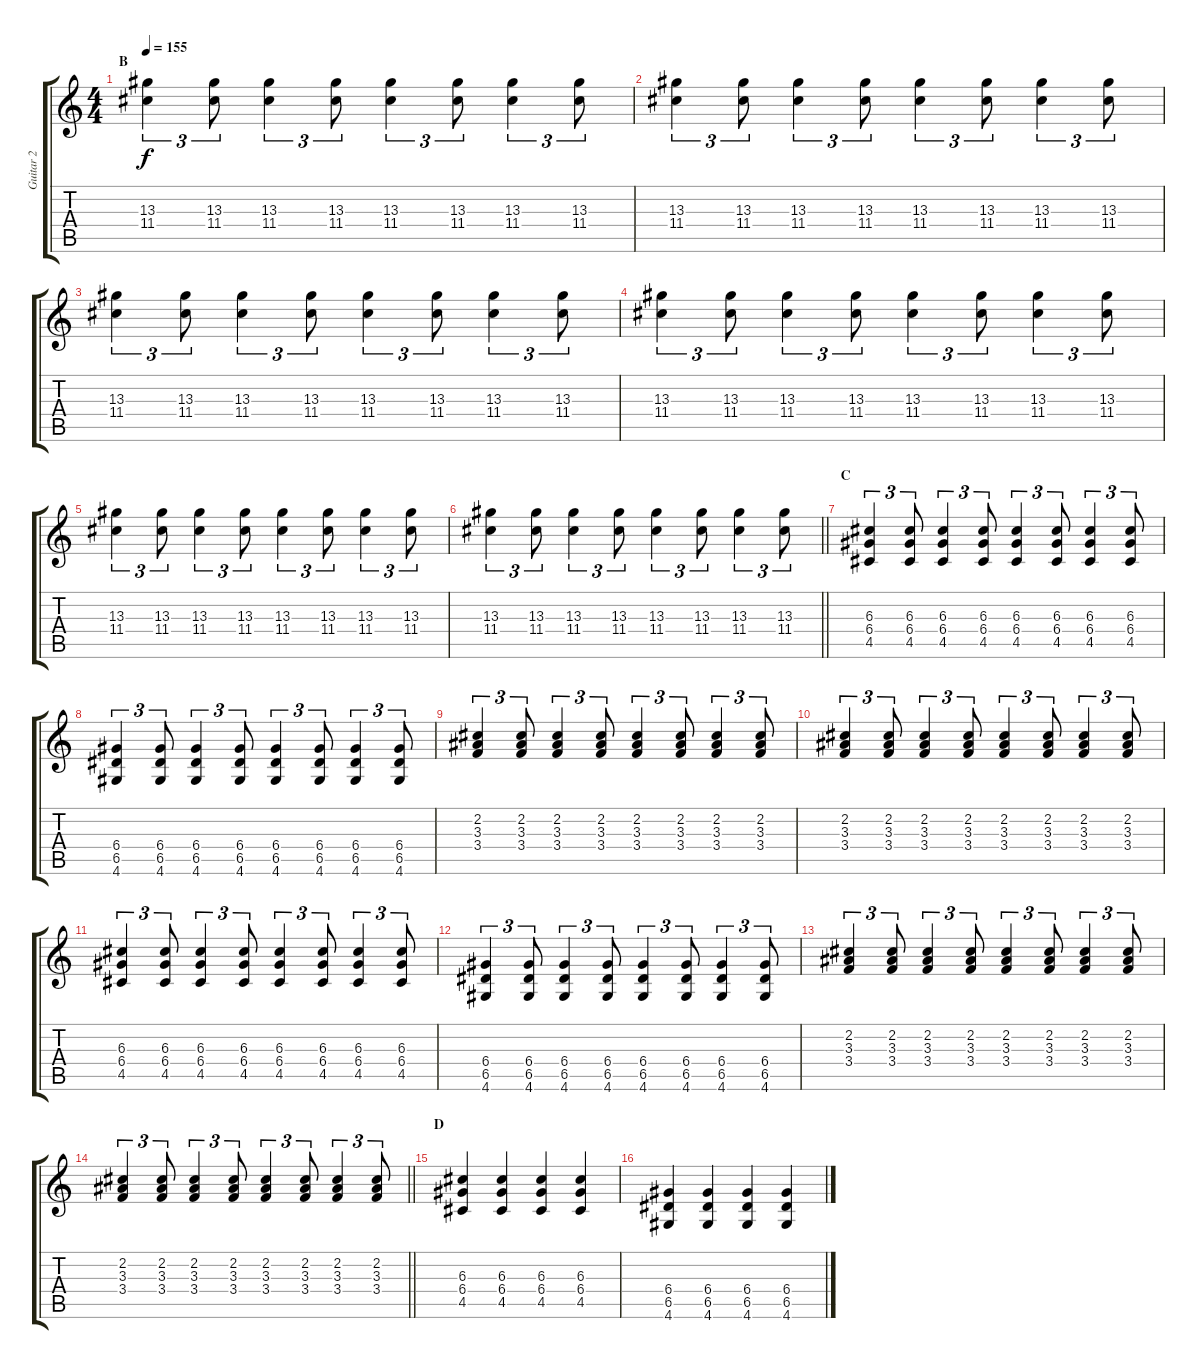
\track ("Guitar 2" "Guitar 2") {instrument overdrivenguitar}
\staff {score tabs}
\tuning (E4 B3 G3 D3 A2 E2) {hide}
\ts (4 4)
\section ("" "B")
\tempo 155
\clef g2
\ks c
(13.3 11.4).4{tu (3 2) dy f} (13.3 11.4).8{tu (3 2)} (13.3 11.4).4{tu (3 2)} (13.3 11.4).8{tu (3 2)} (13.3 11.4).4{tu (3 2)} (13.3 11.4).8{tu (3 2)} (13.3 11.4).4{tu (3 2)} (13.3 11.4).8{tu (3 2)} |
(13.3 11.4).4{tu (3 2)} (13.3 11.4).8{tu (3 2)} (13.3 11.4).4{tu (3 2)} (13.3 11.4).8{tu (3 2)} (13.3 11.4).4{tu (3 2)} (13.3 11.4).8{tu (3 2)} (13.3 11.4).4{tu (3 2)} (13.3 11.4).8{tu (3 2)} |
(13.3 11.4).4{tu (3 2)} (13.3 11.4).8{tu (3 2)} (13.3 11.4).4{tu (3 2)} (13.3 11.4).8{tu (3 2)} (13.3 11.4).4{tu (3 2)} (13.3 11.4).8{tu (3 2)} (13.3 11.4).4{tu (3 2)} (13.3 11.4).8{tu (3 2)} |
(13.3 11.4).4{tu (3 2)} (13.3 11.4).8{tu (3 2)} (13.3 11.4).4{tu (3 2)} (13.3 11.4).8{tu (3 2)} (13.3 11.4).4{tu (3 2)} (13.3 11.4).8{tu (3 2)} (13.3 11.4).4{tu (3 2)} (13.3 11.4).8{tu (3 2)} |
(13.3 11.4).4{tu (3 2)} (13.3 11.4).8{tu (3 2)} (13.3 11.4).4{tu (3 2)} (13.3 11.4).8{tu (3 2)} (13.3 11.4).4{tu (3 2)} (13.3 11.4).8{tu (3 2)} (13.3 11.4).4{tu (3 2)} (13.3 11.4).8{tu (3 2)} |
\barLineRight lightlight
(13.3 11.4).4{tu (3 2)} (13.3 11.4).8{tu (3 2)} (13.3 11.4).4{tu (3 2)} (13.3 11.4).8{tu (3 2)} (13.3 11.4).4{tu (3 2)} (13.3 11.4).8{tu (3 2)} (13.3 11.4).4{tu (3 2)} (13.3 11.4).8{tu (3 2)} |
\section ("" "C")
(6.3 6.4 4.5).4{tu (3 2)} (6.3 6.4 4.5).8{tu (3 2)} (6.3 6.4 4.5).4{tu (3 2)} (6.3 6.4 4.5).8{tu (3 2)} (6.3 6.4 4.5).4{tu (3 2)} (6.3 6.4 4.5).8{tu (3 2)} (6.3 6.4 4.5).4{tu (3 2)} (6.3 6.4 4.5).8{tu (3 2)} |
(6.4 6.5 4.6).4{tu (3 2)} (6.4 6.5 4.6).8{tu (3 2)} (6.4 6.5 4.6).4{tu (3 2)} (6.4 6.5 4.6).8{tu (3 2)} (6.4 6.5 4.6).4{tu (3 2)} (6.4 6.5 4.6).8{tu (3 2)} (6.4 6.5 4.6).4{tu (3 2)} (6.4 6.5 4.6).8{tu (3 2)} |
(2.2 3.3 3.4).4{tu (3 2)} (2.2 3.3 3.4).8{tu (3 2)} (2.2 3.3 3.4).4{tu (3 2)} (2.2 3.3 3.4).8{tu (3 2)} (2.2 3.3 3.4).4{tu (3 2)} (2.2 3.3 3.4).8{tu (3 2)} (2.2 3.3 3.4).4{tu (3 2)} (2.2 3.3 3.4).8{tu (3 2)} |
(2.2 3.3 3.4).4{tu (3 2)} (2.2 3.3 3.4).8{tu (3 2)} (2.2 3.3 3.4).4{tu (3 2)} (2.2 3.3 3.4).8{tu (3 2)} (2.2 3.3 3.4).4{tu (3 2)} (2.2 3.3 3.4).8{tu (3 2)} (2.2 3.3 3.4).4{tu (3 2)} (2.2 3.3 3.4).8{tu (3 2)} |
(6.3 6.4 4.5).4{tu (3 2)} (6.3 6.4 4.5).8{tu (3 2)} (6.3 6.4 4.5).4{tu (3 2)} (6.3 6.4 4.5).8{tu (3 2)} (6.3 6.4 4.5).4{tu (3 2)} (6.3 6.4 4.5).8{tu (3 2)} (6.3 6.4 4.5).4{tu (3 2)} (6.3 6.4 4.5).8{tu (3 2)} |
(6.4 6.5 4.6).4{tu (3 2)} (6.4 6.5 4.6).8{tu (3 2)} (6.4 6.5 4.6).4{tu (3 2)} (6.4 6.5 4.6).8{tu (3 2)} (6.4 6.5 4.6).4{tu (3 2)} (6.4 6.5 4.6).8{tu (3 2)} (6.4 6.5 4.6).4{tu (3 2)} (6.4 6.5 4.6).8{tu (3 2)} |
(2.2 3.3 3.4).4{tu (3 2)} (2.2 3.3 3.4).8{tu (3 2)} (2.2 3.3 3.4).4{tu (3 2)} (2.2 3.3 3.4).8{tu (3 2)} (2.2 3.3 3.4).4{tu (3 2)} (2.2 3.3 3.4).8{tu (3 2)} (2.2 3.3 3.4).4{tu (3 2)} (2.2 3.3 3.4).8{tu (3 2)} |
\barLineRight lightlight
(2.2 3.3 3.4).4{tu (3 2)} (2.2 3.3 3.4).8{tu (3 2)} (2.2 3.3 3.4).4{tu (3 2)} (2.2 3.3 3.4).8{tu (3 2)} (2.2 3.3 3.4).4{tu (3 2)} (2.2 3.3 3.4).8{tu (3 2)} (2.2 3.3 3.4).4{tu (3 2)} (2.2 3.3 3.4).8{tu (3 2)} |
\section ("" "D")
(6.3 6.4 4.5).4 (6.3 6.4 4.5).4 (6.3 6.4 4.5).4 (6.3 6.4 4.5).4 |
(6.4 6.5 4.6).4 (6.4 6.5 4.6).4 (6.4 6.5 4.6).4 (6.4 6.5 4.6).4
